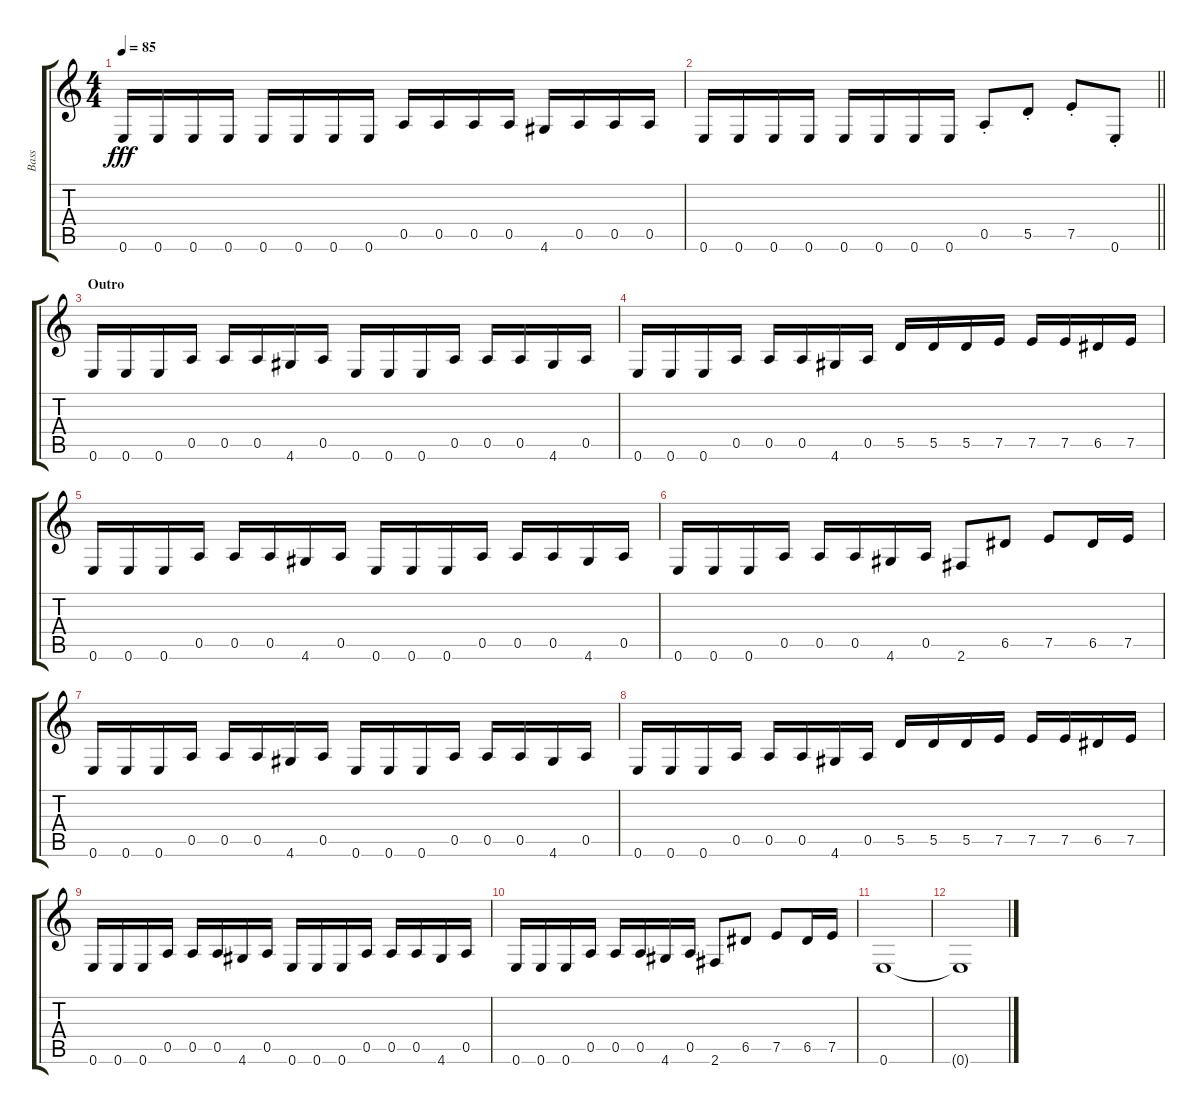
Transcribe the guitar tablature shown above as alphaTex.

\track ("Bass" "Bass") {instrument electricbasspick}
\staff {score tabs}
\tuning (E4 B3 G3 D3 A2 E2) {hide}
\ts (4 4)
\tempo 85
\clef g2
\ks c
0.6.16{dy fff} 0.6.16 0.6.16 0.6.16 0.6.16 0.6.16 0.6.16 0.6.16 0.5.16 0.5.16 0.5.16 0.5.16 4.6.16 0.5.16 0.5.16 0.5.16 |
\barLineRight lightlight
0.6.16 0.6.16 0.6.16 0.6.16 0.6.16 0.6.16 0.6.16 0.6.16 0.5{st}.8 5.5{st}.8 7.5{st}.8 0.6{st}.8 |
\section ("" "Outro")
0.6.16 0.6.16 0.6.16 0.5.16 0.5.16 0.5.16 4.6.16 0.5.16 0.6.16 0.6.16 0.6.16 0.5.16 0.5.16 0.5.16 4.6.16 0.5.16 |
0.6.16 0.6.16 0.6.16 0.5.16 0.5.16 0.5.16 4.6.16 0.5.16 5.5.16 5.5.16 5.5.16 7.5.16 7.5.16 7.5.16 6.5.16 7.5.16 |
0.6.16 0.6.16 0.6.16 0.5.16 0.5.16 0.5.16 4.6.16 0.5.16 0.6.16 0.6.16 0.6.16 0.5.16 0.5.16 0.5.16 4.6.16 0.5.16 |
0.6.16 0.6.16 0.6.16 0.5.16 0.5.16 0.5.16 4.6.16 0.5.16 2.6.8 6.5.8 7.5.8 6.5.16 7.5.16 |
0.6.16 0.6.16 0.6.16 0.5.16 0.5.16 0.5.16 4.6.16 0.5.16 0.6.16 0.6.16 0.6.16 0.5.16 0.5.16 0.5.16 4.6.16 0.5.16 |
0.6.16 0.6.16 0.6.16 0.5.16 0.5.16 0.5.16 4.6.16 0.5.16 5.5.16 5.5.16 5.5.16 7.5.16 7.5.16 7.5.16 6.5.16 7.5.16 |
0.6.16 0.6.16 0.6.16 0.5.16 0.5.16 0.5.16 4.6.16 0.5.16 0.6.16 0.6.16 0.6.16 0.5.16 0.5.16 0.5.16 4.6.16 0.5.16 |
0.6.16 0.6.16 0.6.16 0.5.16 0.5.16 0.5.16 4.6.16 0.5.16 2.6.8 6.5.8 7.5.8 6.5.16 7.5.16 |
0.6.1 |
0.6{t}.1
